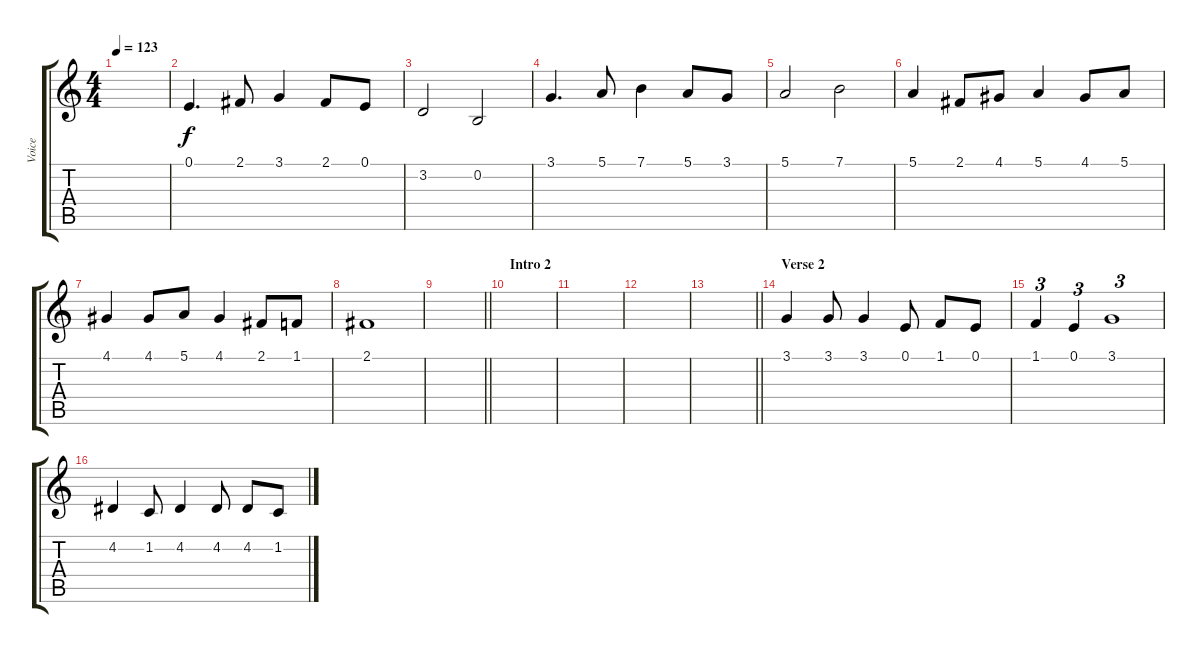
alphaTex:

\track ("Voice" "Voice") {instrument altosax}
\staff {score tabs}
\tuning (E4 B3 G3 D3 A2 E2) {hide}
\ts (4 4)
\tempo 123
\clef g2
\ks c
|
0.1.4{d} 2.1.8 3.1.4 2.1.8 0.1.8 |
3.2.2 0.2.2 |
3.1.4{d} 5.1.8 7.1.4 5.1.8 3.1.8 |
5.1.2 7.1.2 |
5.1.4 2.1.8 4.1.8 5.1.4 4.1.8 5.1.8 |
4.1.4 4.1.8 5.1.8 4.1.4 2.1.8 1.1.8 |
2.1.1 |
\barLineRight lightlight
|
\section ("" "Intro 2")
|
|
|
\barLineRight lightlight
|
\section ("" "Verse 2")
3.1.4 3.1.8 3.1.4 0.1.8 1.1.8 0.1.8 |
1.1.4{tu (3 2)} 0.1.4{tu (3 2)} 3.1.1{tu (3 2)} |
4.2.4 1.2.8 4.2.4 4.2.8 4.2.8 1.2.8
